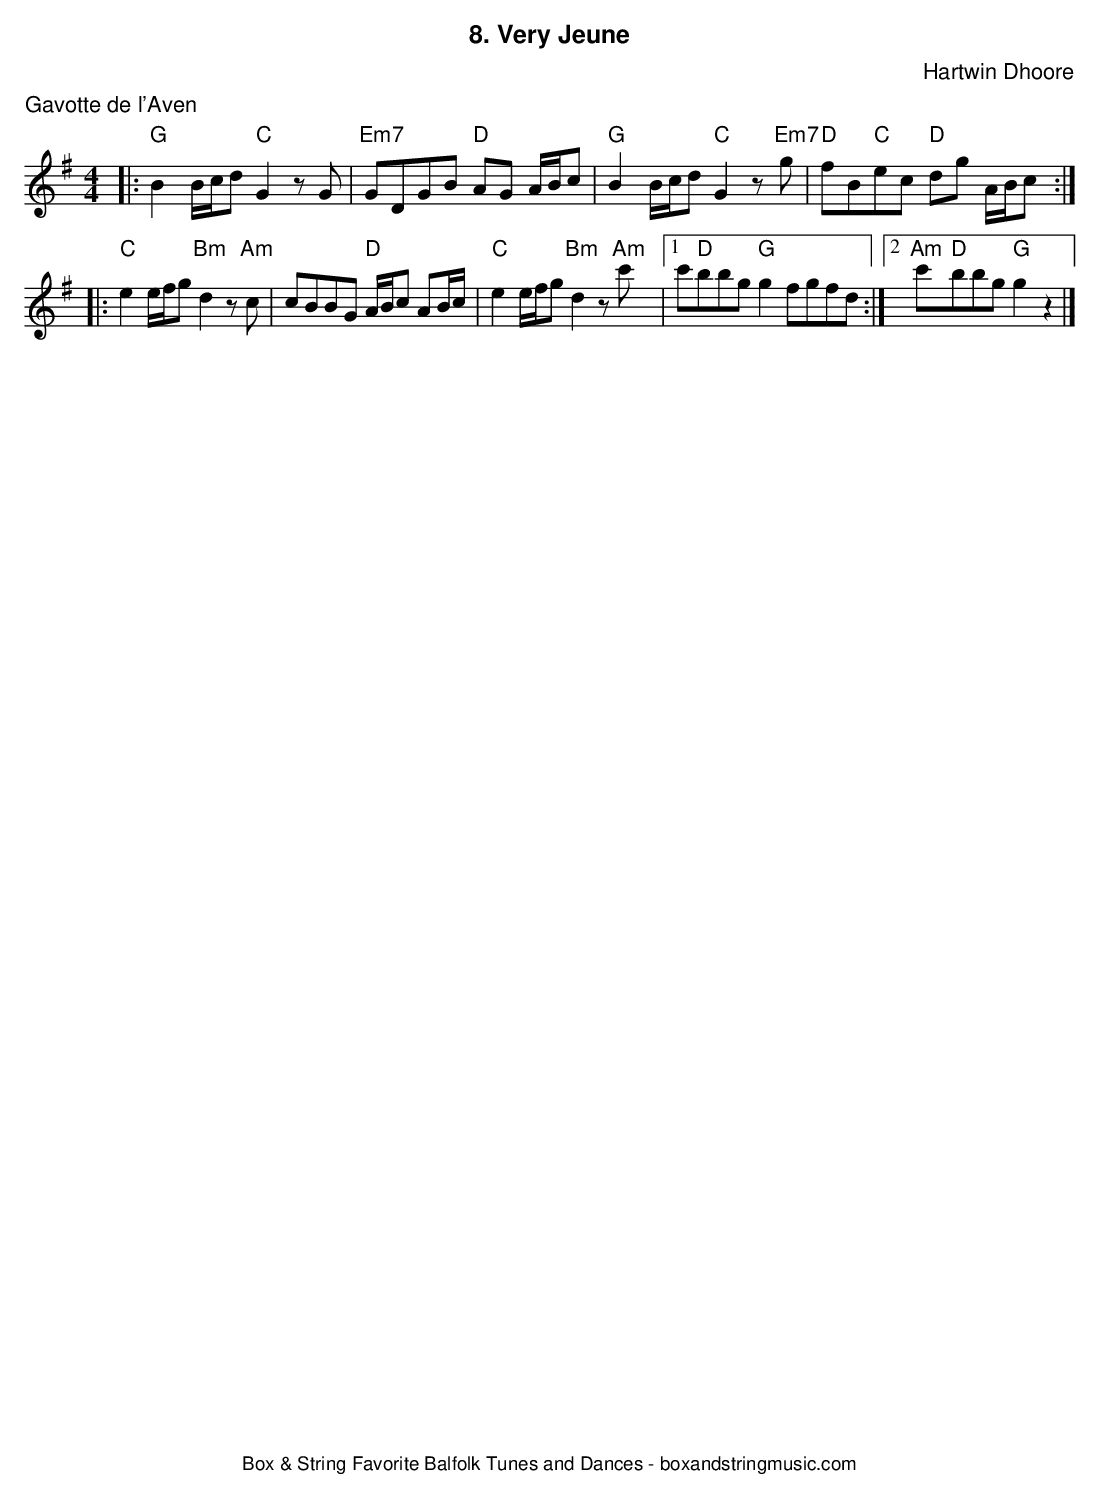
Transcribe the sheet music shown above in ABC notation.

X:1
T:8. Very Jeune
C:Hartwin Dhoore
M:4/4
L:1/8
K:G
%%text Gavotte de l'Aven
|:"G"B2 B/c/d "C"G2zG|"Em7"GDGB "D"AG A/B/c|"G"B2B/c/d"C"G2z"Em7"g|"D"fB"C"ec "D"dg A/B/c:|
|:"C"e2e/f/g "Bm"d2z"Am"c|cBBG "D"A/B/c AB/c/|"C"e2e/f/g "Bm"d2z"Am"c'|1c'"D"bbg "G"g2 fgfd:|2"Am"c'"D"bbg "G"g2z2|]
